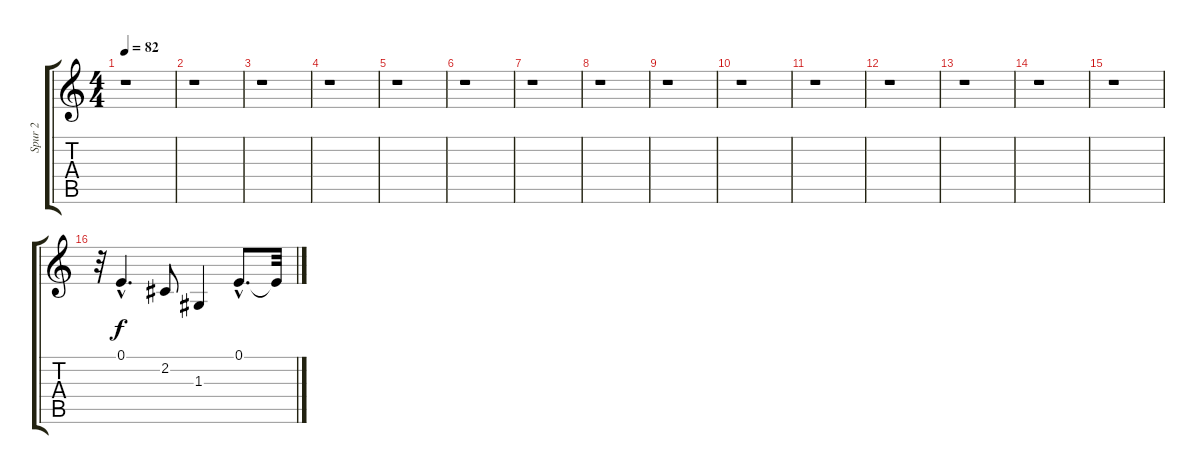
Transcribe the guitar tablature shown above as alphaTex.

\track ("Spur 2" "Spur 2") {instrument sitar}
\staff {score tabs}
\tuning (E4 B3 G3 D3 A2 E2) {hide}
\ts (4 4)
\tempo 82
\clef g2
\ks c
r.1{dy f} |
r.1 |
r.1 |
r.1 |
r.1 |
r.1 |
r.1 |
r.1 |
r.1 |
r.1 |
r.1 |
r.1 |
r.1 |
r.1 |
r.1 |
r.32 0.1{hac}.4{d} 2.2.8 1.3.4 0.1{hac}.8{d} 0.1{t}.32
